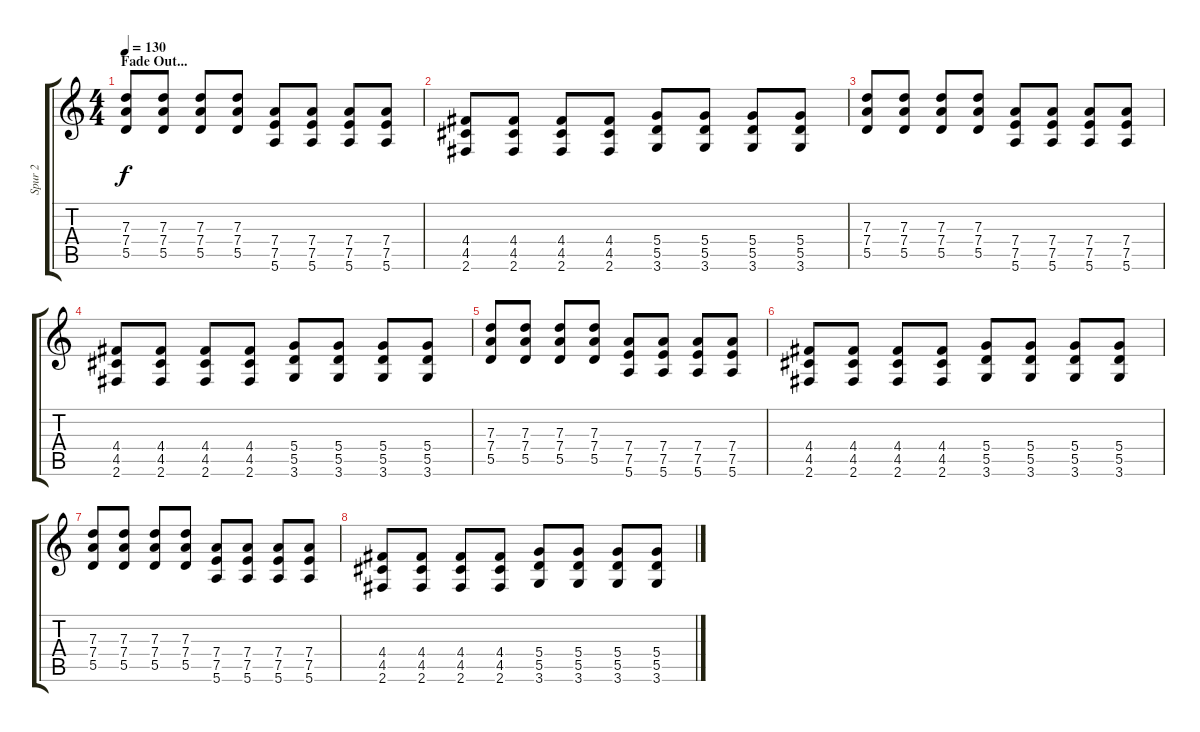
\track ("Spur 2" "Spur 2") {instrument distortionguitar}
\staff {score tabs}
\tuning (E4 B3 G3 D3 A2 E2) {hide}
\ts (4 4)
\section ("" "Fade Out...")
\tempo 130
\clef g2
\ks c
(7.3 7.4 5.5).8{dy f} (7.3 7.4 5.5).8 (7.3 7.4 5.5).8 (7.3 7.4 5.5).8 (7.4 7.5 5.6).8 (7.4 7.5 5.6).8 (7.4 7.5 5.6).8 (7.4 7.5 5.6).8 |
(4.4 4.5 2.6).8 (4.4 4.5 2.6).8 (4.4 4.5 2.6).8 (4.4 4.5 2.6).8 (5.4 5.5 3.6).8 (5.4 5.5 3.6).8 (5.4 5.5 3.6).8 (5.4 5.5 3.6).8 |
(7.3 7.4 5.5).8 (7.3 7.4 5.5).8 (7.3 7.4 5.5).8 (7.3 7.4 5.5).8 (7.4 7.5 5.6).8 (7.4 7.5 5.6).8 (7.4 7.5 5.6).8 (7.4 7.5 5.6).8 |
(4.4 4.5 2.6).8 (4.4 4.5 2.6).8 (4.4 4.5 2.6).8 (4.4 4.5 2.6).8 (5.4 5.5 3.6).8 (5.4 5.5 3.6).8 (5.4 5.5 3.6).8 (5.4 5.5 3.6).8 |
(7.3 7.4 5.5).8 (7.3 7.4 5.5).8 (7.3 7.4 5.5).8 (7.3 7.4 5.5).8 (7.4 7.5 5.6).8 (7.4 7.5 5.6).8 (7.4 7.5 5.6).8 (7.4 7.5 5.6).8 |
(4.4 4.5 2.6).8 (4.4 4.5 2.6).8 (4.4 4.5 2.6).8 (4.4 4.5 2.6).8 (5.4 5.5 3.6).8 (5.4 5.5 3.6).8 (5.4 5.5 3.6).8 (5.4 5.5 3.6).8 |
(7.3 7.4 5.5).8 (7.3 7.4 5.5).8 (7.3 7.4 5.5).8 (7.3 7.4 5.5).8 (7.4 7.5 5.6).8 (7.4 7.5 5.6).8 (7.4 7.5 5.6).8 (7.4 7.5 5.6).8 |
(4.4 4.5 2.6).8 (4.4 4.5 2.6).8 (4.4 4.5 2.6).8 (4.4 4.5 2.6).8 (5.4 5.5 3.6).8 (5.4 5.5 3.6).8 (5.4 5.5 3.6).8 (5.4 5.5 3.6).8
